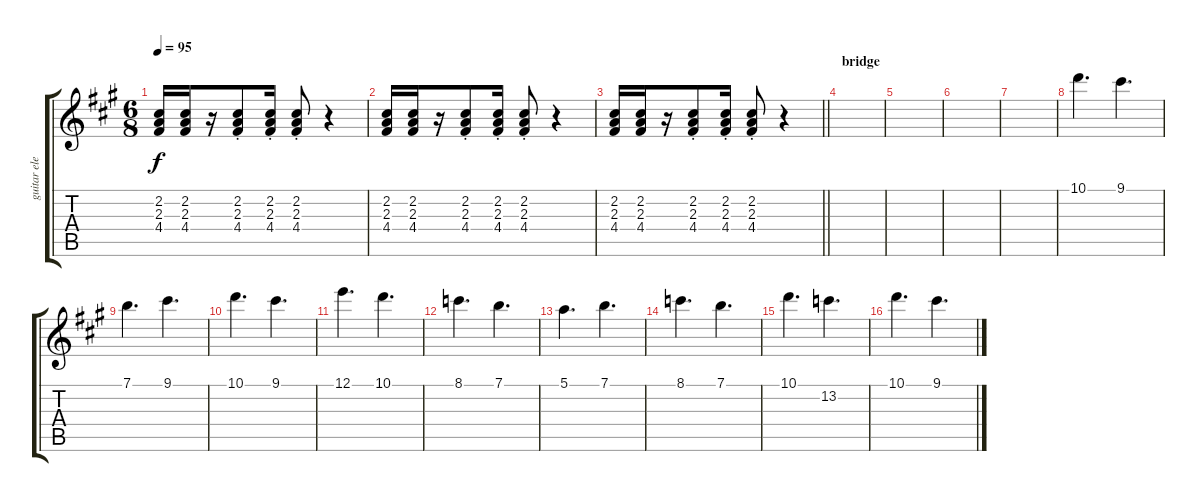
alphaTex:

\track ("guitar elec" "guitar ele") {instrument overdrivenguitar}
\staff {score tabs}
\tuning (E4 B3 G3 D3 A2 E2) {hide}
\ts (6 8)
\tempo 95
\clef g2
\ks a
(2.2 2.3 4.4).16{dy f} (2.2 2.3 4.4).16 r.16 (2.2{st} 2.3{st} 4.4{st}).8 (2.2{st} 2.3{st} 4.4).16 (2.2{st} 2.3{st} 4.4{st}).8 r.4 |
(2.2 2.3 4.4).16 (2.2 2.3 4.4).16 r.16 (2.2{st} 2.3{st} 4.4{st}).8 (2.2{st} 2.3{st} 4.4).16 (2.2{st} 2.3{st} 4.4{st}).8 r.4 |
\barLineRight lightlight
(2.2 2.3 4.4).16 (2.2 2.3 4.4).16 r.16 (2.2{st} 2.3{st} 4.4{st}).8 (2.2{st} 2.3{st} 4.4).16 (2.2{st} 2.3{st} 4.4{st}).8 r.4 |
\section ("" "bridge")
|
|
|
|
10.1.4{d volume 13 instrument overdrivenguitar} 9.1.4{d} |
7.1.4{d} 9.1.4{d} |
10.1.4{d} 9.1.4{d} |
12.1.4{d} 10.1.4{d} |
8.1.4{d} 7.1.4{d} |
5.1.4{d} 7.1.4{d} |
8.1.4{d} 7.1.4{d} |
10.1.4{d} 13.2.4{d} |
10.1.4{d} 9.1.4{d}
